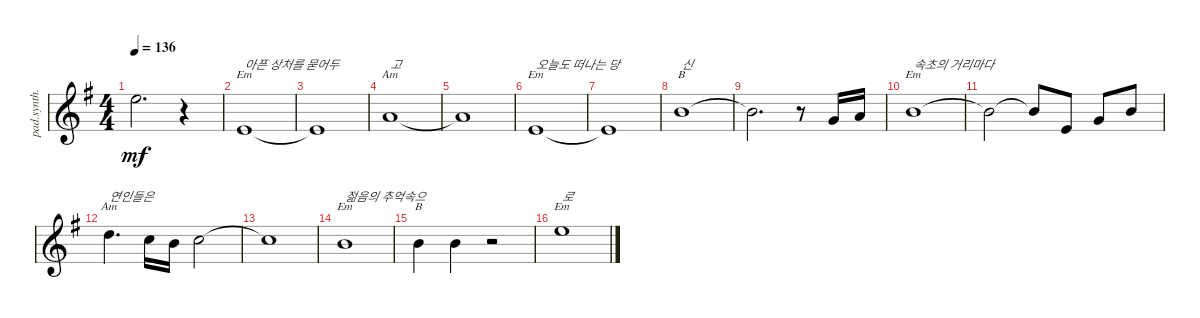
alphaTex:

\bracketExtendMode nobrackets
\track ("Keyboard - band" "pad.synth.") {instrument synthstrings1}
\staff {score}
\tuning (E4 B3 G3 D3 A2 E2)
\chord ("Em" 7 x x x x x) {firstfret 7 showdiagram false showfingering false}
\chord ("Em" 0 x x x x x) {showdiagram false showfingering false}
\chord ("Am" 5 x x x x x) {showdiagram false showfingering false}
\chord ("Am" 10 x x x x x) {firstfret 10 showdiagram false showfingering false}
\chord ("B" 7 x x x x x) {firstfret 7 showdiagram false showfingering false}
\chord ("Em" 12 x x x x x) {firstfret 12 showdiagram false showfingering false}
\ts (4 4)
\tempo 136
\clef g2
\ks eminor
12.1{t acc forcenatural}.2{d dy mf} r.4 |
0.1{acc forcenatural}.1{ch "Em" txt "아픈 상처를 묻어두"} |
0.1{t acc forcenatural}.1 |
5.1{acc forcenatural}.1{ch "Am" txt "고"} |
5.1{t acc forcenatural}.1 |
0.1{acc forcenatural}.1{ch "Em" txt "오늘도 떠나는 당"} |
0.1{t acc forcenatural}.1 |
7.1{acc forcenatural}.1{ch "B" txt "신"} |
7.1{t acc forcenatural}.2{d} r.8 3.1{acc forcenatural}.16 5.1{acc forcenatural}.16 |
7.1{acc forcenatural}.1{ch "Em" txt "속초의 거리마다"} |
7.1{t acc forcenatural}.2 7.1{t acc forcenatural}.8 0.1{acc forcenatural}.8 3.1{acc forcenatural}.8 7.1{acc forcenatural}.8 |
10.1{acc forcenatural}.4{d ch "Am" txt "연인들은"} 8.1{acc forcenatural}.16 7.1{acc forcenatural}.16 8.1{acc forcenatural}.2 |
8.1{t acc forcenatural}.1 |
7.1{acc forcenatural}.1{ch "Em" txt "젊음의 추억속으"} |
7.1{acc forcenatural}.4{ch "B"} 7.1{acc forcenatural}.4 r.2 |
12.1{acc forcenatural}.1{ch "Em" txt "로"}
